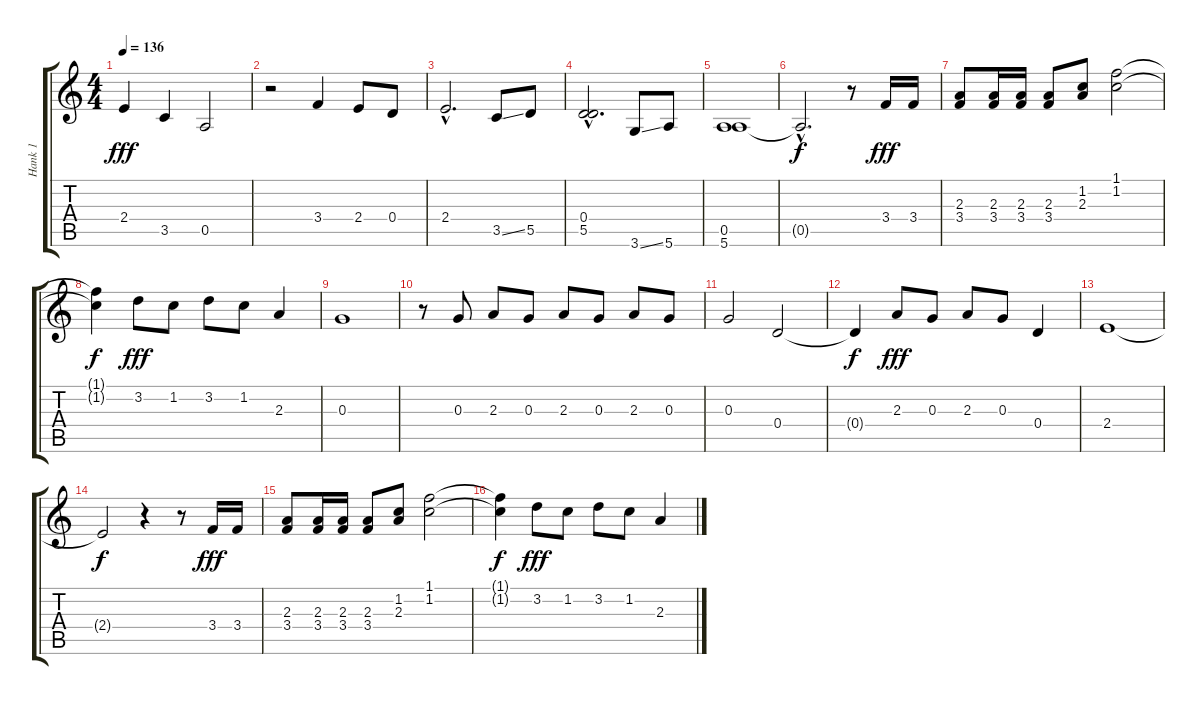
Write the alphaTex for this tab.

\track ("Hank 1" "Hank 1") {instrument electricguitarmuted}
\staff {score tabs}
\tuning (E4 B3 G3 D3 A2 E2) {hide}
\ts (4 4)
\tempo 136
\clef g2
\ks c
2.4.4{dy fff} 3.5.4 0.5.2 |
r.2 3.4.4 2.4.8 0.4.8 |
2.4{hac}.2{d} 3.5{ss}.8 5.5.8 |
(0.4{hac} 5.5{hac}).2{d} 3.6{ss}.8 5.6.8 |
(0.5 5.6).1 |
0.5{hac t}.2{d dy f} r.8 3.4.16{dy fff} 3.4.16 |
(2.3 3.4).8 (2.3 3.4).16 (2.3 3.4).16 (2.3 3.4).8 (1.2 2.3).8 (1.1 1.2).2 |
(1.1{t} 1.2{t}).4{dy f} 3.2.8{dy fff} 1.2.8 3.2.8 1.2.8 2.3.4 |
0.3.1 |
r.8 0.3.8 2.3.8 0.3.8 2.3.8 0.3.8 2.3.8 0.3.8 |
0.3.2 0.4.2 |
0.4{t}.4{dy f} 2.3.8{dy fff} 0.3.8 2.3.8 0.3.8 0.4.4 |
2.4.1 |
2.4{t}.2{dy f} r.4 r.8 3.4.16{dy fff volume 13 instrument electricguitarclean} 3.4.16 |
(2.3 3.4).8 (2.3 3.4).16 (2.3 3.4).16 (2.3 3.4).8 (1.2 2.3).8 (1.1 1.2).2 |
(1.1{t} 1.2{t}).4{dy f} 3.2.8{dy fff} 1.2.8 3.2.8 1.2.8 2.3.4
